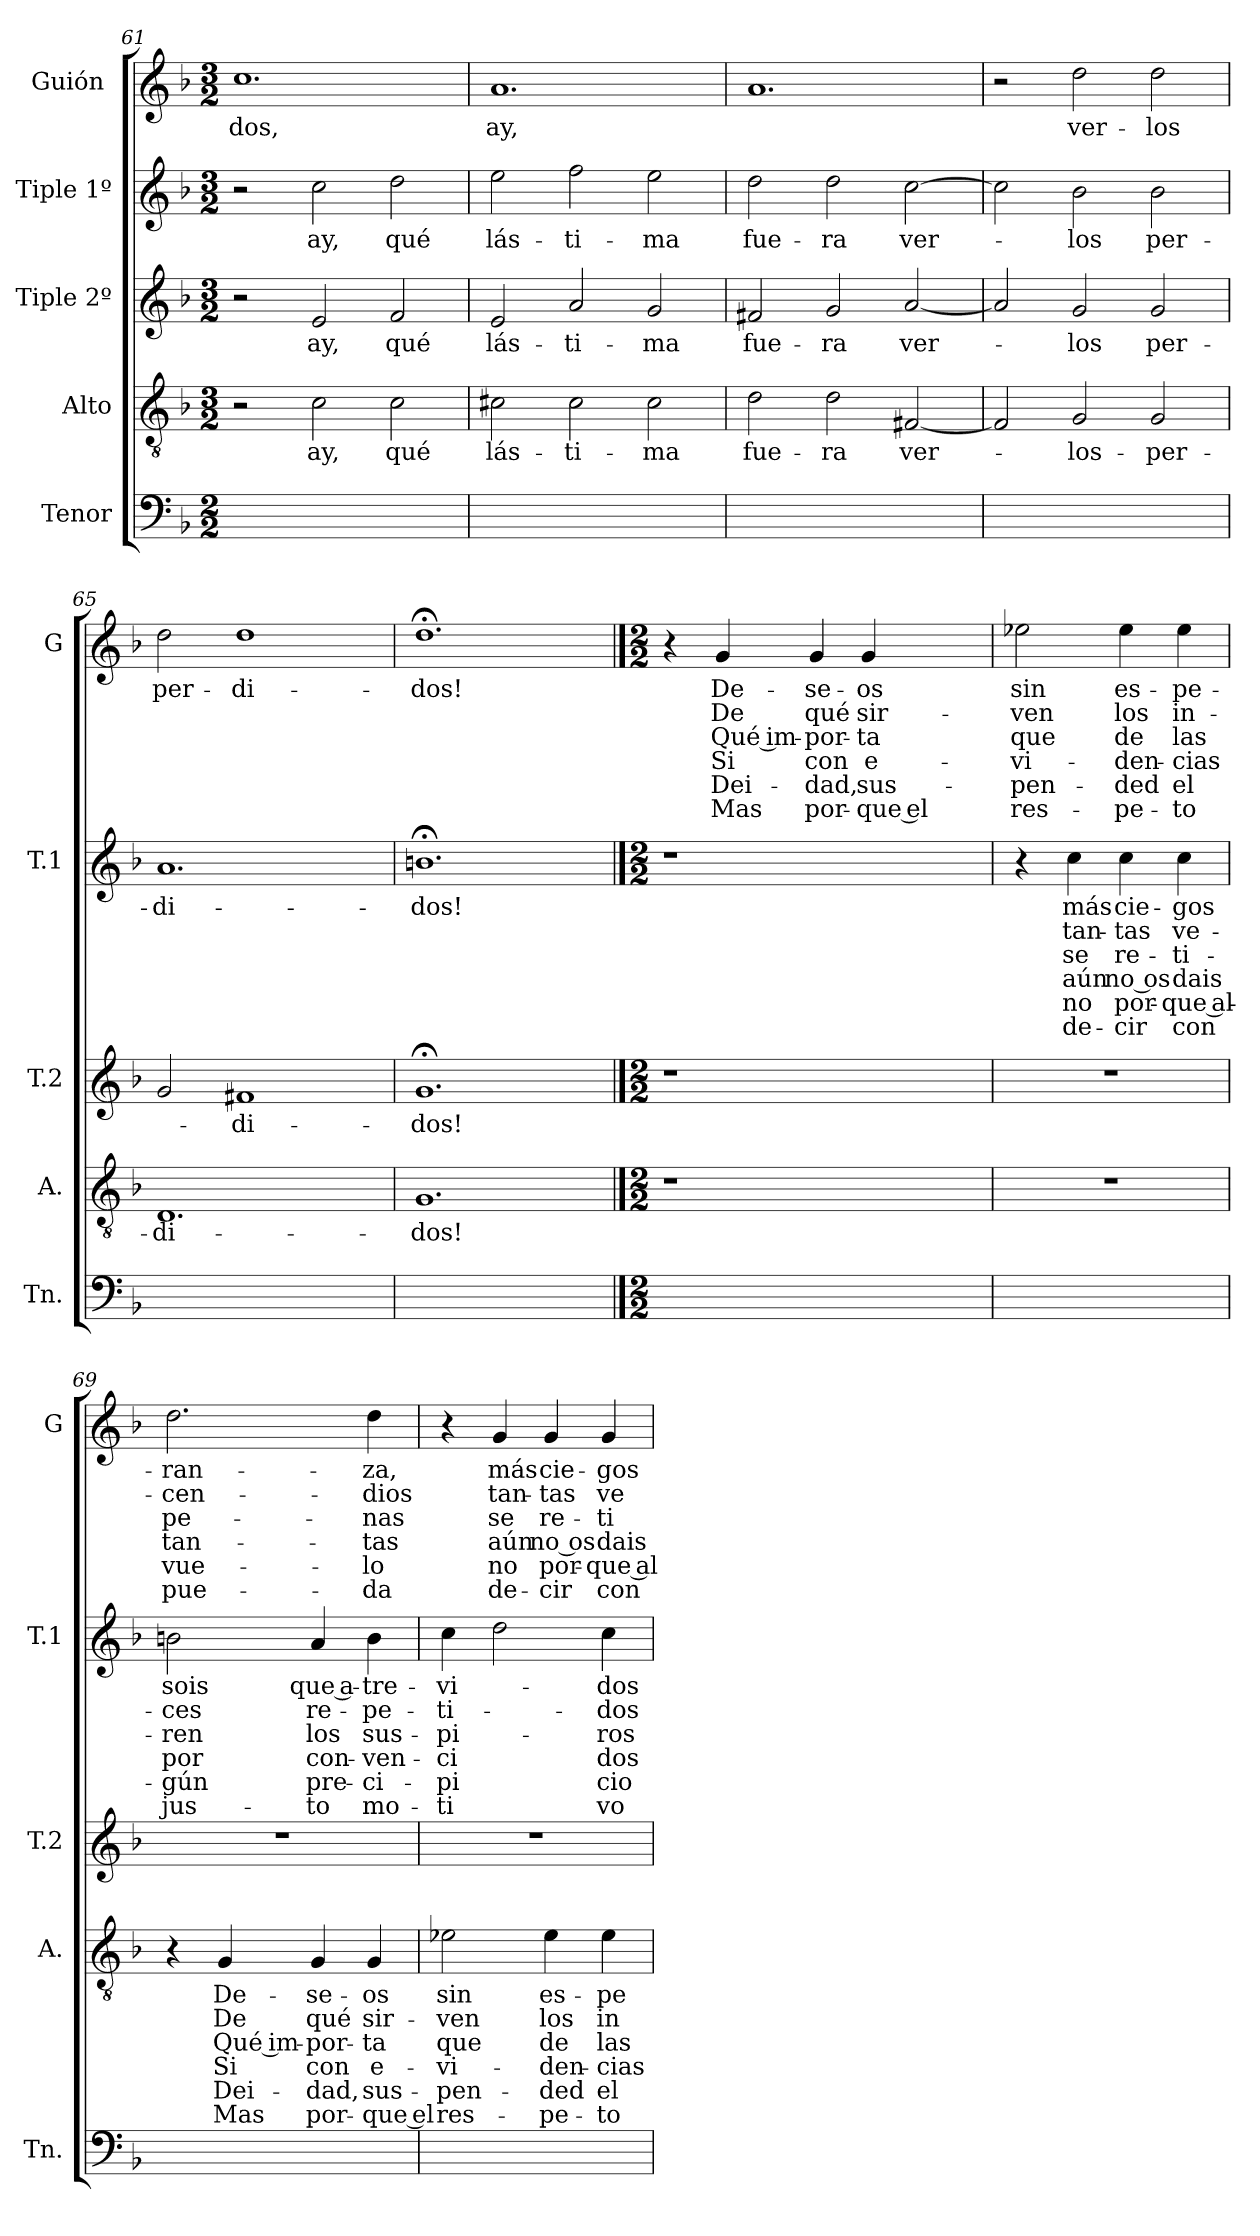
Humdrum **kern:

**kern	**kern	**text	**text	**text	**text	**text	**text	**kern	**text	**kern	**text	**text	**text	**text	**text	**text	**kern	**text	**text	**text	**text	**text	**text
*part5	*part4	*part4	*part4	*part4	*part4	*part4	*part4	*part3	*part3	*part2	*part2	*part2	*part2	*part2	*part2	*part2	*part1	*part1	*part1	*part1	*part1	*part1	*part1
*staff5	*staff4	*staff4	*staff4	*staff4	*staff4	*staff4	*staff4	*staff3	*staff3	*staff2	*staff2	*staff2	*staff2	*staff2	*staff2	*staff2	*staff1	*staff1	*staff1	*staff1	*staff1	*staff1	*staff1
*I"Tenor	*I"Alto	*	*	*	*	*	*	*I"Tiple 2º	*	*I"Tiple 1º	*	*	*	*	*	*	*I"Guión 	*	*	*	*	*	*
*I'Tn.	*I'A.	*	*	*	*	*	*	*I'T.2	*	*I'T.1	*	*	*	*	*	*	*I'G	*	*	*	*	*	*
*clefF4	*clefGv2	*	*	*	*	*	*	*clefG2	*	*clefG2	*	*	*	*	*	*	*clefG2	*	*	*	*	*	*
*k[b-]	*k[b-]	*	*	*	*	*	*	*k[b-]	*	*k[b-]	*	*	*	*	*	*	*k[b-]	*	*	*	*	*	*
*M2/2	*M3/2	*	*	*	*	*	*	*M3/2	*	*M3/2	*	*	*	*	*	*	*M3/2	*	*	*	*	*	*
=61	=61	=61	=61	=61	=61	=61	=61	=61	=61	=61	=61	=61	=61	=61	=61	=61	=61	=61	=61	=61	=61	=61	=61
!	!	!	!	!	!	!	!	!	!	!	!	!	!	!	!	!	!	!LO:LY:b	!	!	!	!	!
1ryy	2r	.	.	.	.	.	.	2r	.	2r	.	.	.	.	.	.	1.cc	-dos,	.	.	.	.	.
!	!	!LO:LY:b	!	!	!	!	!	!	!LO:LY:b	!	!LO:LY:b	!	!	!	!	!	!	!	!	!	!	!	!
.	2c	ay,	.	.	.	.	.	2e	ay,	2cc	ay,	.	.	.	.	.	.	.	.	.	.	.	.
!	!	!LO:LY:b	!	!	!	!	!	!	!LO:LY:b	!	!LO:LY:b	!	!	!	!	!	!	!	!	!	!	!	!
2ryy	2c	qué	.	.	.	.	.	2f	qué	2dd	qué	.	.	.	.	.	.	.	.	.	.	.	.
=62	=62	=62	=62	=62	=62	=62	=62	=62	=62	=62	=62	=62	=62	=62	=62	=62	=62	=62	=62	=62	=62	=62	=62
!	!	!LO:LY:b	!	!	!	!	!	!	!LO:LY:b	!	!LO:LY:b	!	!	!	!	!	!	!LO:LY:b	!	!	!	!	!
1ryy	2c#X	lás-	.	.	.	.	.	2e	lás-	2ee	lás-	.	.	.	.	.	1.a	ay,	.	.	.	.	.
!	!	!LO:LY:b	!	!	!	!	!	!	!LO:LY:b	!	!LO:LY:b	!	!	!	!	!	!	!	!	!	!	!	!
.	2c#	-ti-	.	.	.	.	.	2a	-ti-	2ff	-ti-	.	.	.	.	.	.	.	.	.	.	.	.
!	!	!LO:LY:b	!	!	!	!	!	!	!LO:LY:b	!	!LO:LY:b	!	!	!	!	!	!	!	!	!	!	!	!
2ryy	2c#	-ma	.	.	.	.	.	2g	-ma	2ee	-ma	.	.	.	.	.	.	.	.	.	.	.	.
=63	=63	=63	=63	=63	=63	=63	=63	=63	=63	=63	=63	=63	=63	=63	=63	=63	=63	=63	=63	=63	=63	=63	=63
!	!	!LO:LY:b	!	!	!	!	!	!	!LO:LY:b	!	!LO:LY:b	!	!	!	!	!	!	!	!	!	!	!	!
1ryy	2d	fue-	.	.	.	.	.	2f#X	fue-	2dd	fue-	.	.	.	.	.	1.a	.	.	.	.	.	.
!	!	!LO:LY:b	!	!	!	!	!	!	!LO:LY:b	!	!LO:LY:b	!	!	!	!	!	!	!	!	!	!	!	!
.	2d	-ra	.	.	.	.	.	2g	-ra	2dd	-ra	.	.	.	.	.	.	.	.	.	.	.	.
!	!	!LO:LY:b	!	!	!	!	!	!	!LO:LY:b	!	!LO:LY:b	!	!	!	!	!	!	!	!	!	!	!	!
2ryy	[2F#X	ver-	.	.	.	.	.	[2a	ver-	[2cc	ver-	.	.	.	.	.	.	.	.	.	.	.	.
=64	=64	=64	=64	=64	=64	=64	=64	=64	=64	=64	=64	=64	=64	=64	=64	=64	=64	=64	=64	=64	=64	=64	=64
1ryy	2F#]	.	.	.	.	.	.	2a]	.	2cc]	.	.	.	.	.	.	2r	.	.	.	.	.	.
.	2G	-los-	.	.	.	.	.	2g	-los	2b-	-los	.	.	.	.	.	2dd	ver-	.	.	.	.	.
2ryy	2G	per-	.	.	.	.	.	2g	per-	2b-	per-	.	.	.	.	.	2dd	-los	.	.	.	.	.
=65	=65	=65	=65	=65	=65	=65	=65	=65	=65	=65	=65	=65	=65	=65	=65	=65	=65	=65	=65	=65	=65	=65	=65
!	!	!LO:LY:b	!	!	!	!	!	!	!	!	!LO:LY:b	!	!	!	!	!	!	!LO:LY:b	!	!	!	!	!
1ryy	1.D	-di-	.	.	.	.	.	2g	.	1.a	-di-	.	.	.	.	.	2dd	per-	.	.	.	.	.
!	!	!	!	!	!	!	!	!	!LO:LY:b	!	!	!	!	!	!	!	!	!LO:LY:b	!	!	!	!	!
.	.	.	.	.	.	.	.	1f#X	-di-	.	.	.	.	.	.	.	1dd	-di-	.	.	.	.	.
2ryy	.	.	.	.	.	.	.	.	.	.	.	.	.	.	.	.	.	.	.	.	.	.	.
=66	=66	=66	=66	=66	=66	=66	=66	=66	=66	=66	=66	=66	=66	=66	=66	=66	=66	=66	=66	=66	=66	=66	=66
1ryy	1.G	-dos!	.	.	.	.	.	1.g;<	-dos!	1.bn;<	-dos!	.	.	.	.	.	1.dd;<	-dos!	.	.	.	.	.
2ryy	.	.	.	.	.	.	.	.	.	.	.	.	.	.	.	.	.	.	.	.	.	.	.
==67	==67	==67	==67	==67	==67	==67	==67	==67	==67	==67	==67	==67	==67	==67	==67	==67	==67	==67	==67	==67	==67	==67	==67
*M2/2	*M2/2	*	*	*	*	*	*	*M2/2	*	*M2/2	*	*	*	*	*	*	*M2/2	*	*	*	*	*	*
1ryy	1r	.	.	.	.	.	.	1r	.	1r	.	.	.	.	.	.	4r	.	.	.	.	.	.
.	.	.	.	.	.	.	.	.	.	.	.	.	.	.	.	.	4g	De-	De	Qué im-	Si	Dei-	Mas
.	.	.	.	.	.	.	.	.	.	.	.	.	.	.	.	.	4g	-se-	qué	-por-	con	-dad,	por-
.	.	.	.	.	.	.	.	.	.	.	.	.	.	.	.	.	4g	-os	sir-	-ta	e-	sus-	-que el
2ryy	2ryy	.	.	.	.	.	.	2ryy	.	2ryy	.	.	.	.	.	.	2ryy	.	.	.	.	.	.
=68	=68	=68	=68	=68	=68	=68	=68	=68	=68	=68	=68	=68	=68	=68	=68	=68	=68	=68	=68	=68	=68	=68	=68
1ryy	1r	.	.	.	.	.	.	1r	.	4r	.	.	.	.	.	.	2ee-X	sin	-ven	que	-vi-	-pen-	res-
.	.	.	.	.	.	.	.	.	.	4cc	más	tan-	se	aún	no	de-	.	.	.	.	.	.	.
.	.	.	.	.	.	.	.	.	.	4cc	cie-	-tas	re-	no os	por-	-cir	4ee-	es-	los	de	-den-	-ded	-pe-
.	.	.	.	.	.	.	.	.	.	4cc	-gos	ve-	-ti-	dais	que al-	con	4ee-	-pe-	in-	las	-cias	el	-to
=69	=69	=69	=69	=69	=69	=69	=69	=69	=69	=69	=69	=69	=69	=69	=69	=69	=69	=69	=69	=69	=69	=69	=69
1ryy	4r	.	.	.	.	.	.	1r	.	2bn	sois	-ces	-ren	por	-gún	jus-	2.dd	-ran-	-cen-	pe-	tan-	vue-	pue-
.	4G	De-	De	Qué im-	Si	Dei-	Mas	.	.	.	.	.	.	.	.	.	.	.	.	.	.	.	.
.	4G	-se-	qué	-por-	con	-dad,	por-	.	.	4a	que a-	re-	los	con-	pre-	-to	.	.	.	.	.	.	.
.	4G	-os	sir-	-ta	e-	sus-	-que el	.	.	4b	-tre-	-pe-	sus-	-ven-	-ci-	mo-	4dd	-za,	-dios	-nas	-tas	-lo	-da
=70	=70	=70	=70	=70	=70	=70	=70	=70	=70	=70	=70	=70	=70	=70	=70	=70	=70	=70	=70	=70	=70	=70	=70
1ryy	2e-X	sin	-ven	que	-vi-	-pen-	res-	1r	.	4cc	-vi-	-ti-	-pi-	-ci	-pi	-ti	4r	.	.	.	.	.	.
.	.	.	.	.	.	.	.	.	.	2dd	.	.	.	.	.	.	4g	más	tan-	se	aún	no	de-
.	4e-	es-	los	de	-den-	-ded	-pe-	.	.	.	.	.	.	.	.	.	4g	cie-	-tas	re-	no os	por-	-cir
.	4e-	-pe-	in-	las	-cias	el	-to	.	.	4cc	-dos	-dos	-ros-	-dos	-cio	-vo	4g	-gos	ve-	-ti-	dais	que al-	con
=	=	=	=	=	=	=	=	=	=	=	=	=	=	=	=	=	=	=	=	=	=	=	=
*-	*-	*-	*-	*-	*-	*-	*-	*-	*-	*-	*-	*-	*-	*-	*-	*-	*-	*-	*-	*-	*-	*-	*-
